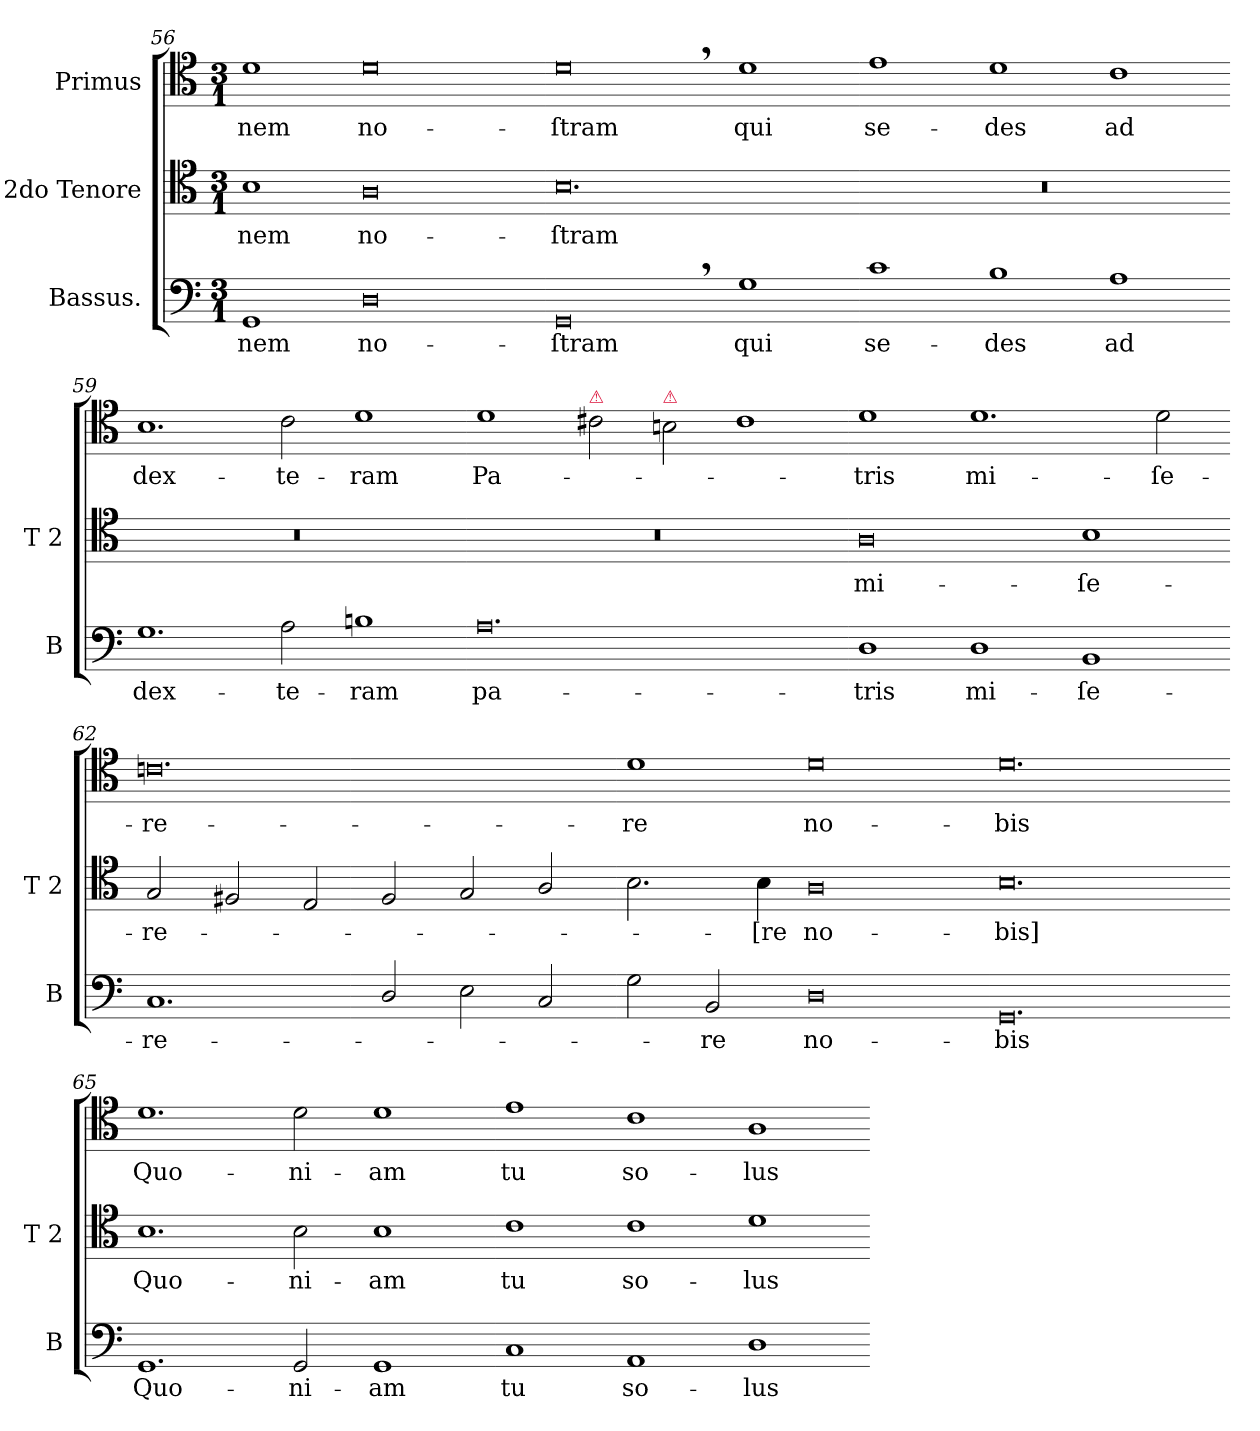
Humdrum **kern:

**kern	**text	**kern	**text	**kern	**text
*part3	*part3	*part2	*part2	*part1	*part1
*staff3	*staff3	*staff2	*staff2	*staff1	*staff1
*I"Bassus.	*	*I"2do Tenore	*	*I"Primus	*
*I'B	*	*I'T 2	*	*	*
*clefF4	*	*clefC4	*	*clefC4	*
*k[]	*	*k[]	*	*k[]	*
*M3/1	*	*M3/1	*	*M3/1	*
=56	=56	=56	=56	=56	=56
1GG	-nem	1B	-nem	1d	-nem
0D	no-	0A	no-	0d	no-
=57-	=57-	=57-	=57-	=57-	=57-
0GG,<	-ſtram	0.B	-ſtram	0d,	-ſtram
1G	qui	.	.	1d	qui
=58-	=58-	=58-	=58-	=58-	=58-
1c	se-	0.r	.	1e	se-
1B	-des	.	.	1d	-des
1A	ad	.	.	1c	ad
=59-	=59-	=59-	=59-	=59-	=59-
1.G	dex-	0.r	.	1.B	dex-
2A\	-te-	.	.	2c\	-te-
1Bn	-ram	.	.	1d	-ram
=60-	=60-	=60-	=60-	=60-	=60-
0.A	pa-	0.r	.	1d	Pa-
!	!	!	!	!LO:TX:a:color=crimson:t=⚠	!
.	.	.	.	2c#X\	.
!	!	!	!	!LO:TX:a:color=crimson:t=⚠	!
.	.	.	.	2Bn\	.
.	.	.	.	1c#	.
=61-	=61-	=61-	=61-	=61-	=61-
1D	-tris	0A	mi-	1d	tris
1D	mi-	.	.	1.d	mi-
1BB	-ſe-	1B	-ſe-	.	.
.	.	.	.	2d\	-ſe-
=62-	=62-	=62-	=62-	=62-	=62-
1.C	-re-	2G/	-re-	0.cn	-re-
.	.	2F#X/	.	.	.
.	.	2E/	.	.	.
2D/	.	2F#/	.	.	.
2E\	.	2G/	.	.	.
2C/	.	2A/	.	.	.
=63-	=63-	=63-	=63-	=63-	=63-
2G\	.	2.B\	.	1d	-re
2BB/	-re	.	.	.	.
.	.	4B\	-[re	.	.
0D	no-	0A	no-	0d	no-
=64-	=64-	=64-	=64-	=64-	=64-
0.GG	-bis	0.B	-bis]	0.d	-bis
=65-	=65-	=65-	=65-	=65-	=65-
1.GG	Quo-	1.B	Quo-	1.d	Quo-
2GG/	-ni-	2B\	-ni-	2d\	-ni-
1GG	-am	1B	-am	1d	-am
=66-	=66-	=66-	=66-	=66-	=66-
1C	tu	1c	tu	1e	tu
1AA	so-	1c	so-	1c	so-
1D	-lus	1d	-lus	1A	-lus
=-	=-	=-	=-	=-	=-
*-	*-	*-	*-	*-	*-
